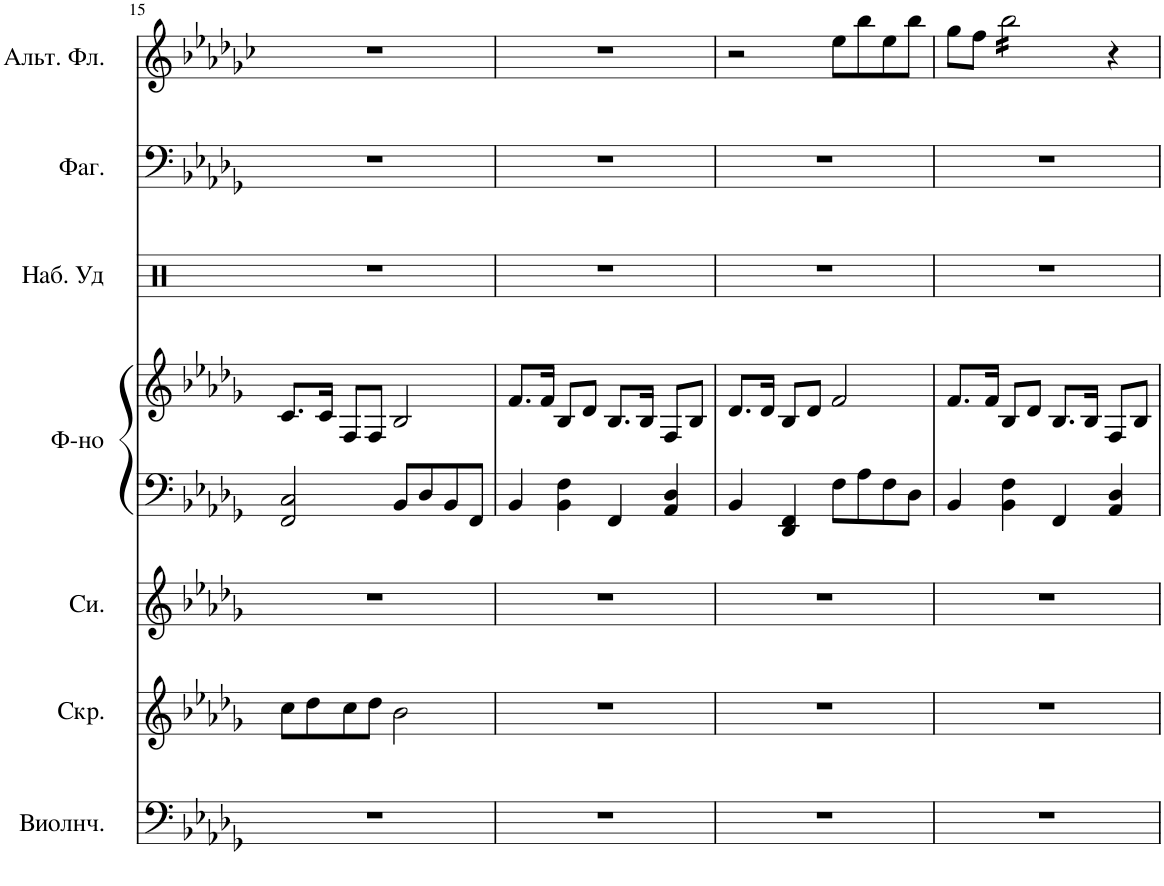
**kern	**kern	**kern	**kern	**kern	**kern	**kern	**kern
*part7	*part6	*part5	*part4	*part4	*part3	*part2	*part1
*staff8	*staff7	*staff6	*staff5	*staff4	*staff3	*staff2	*staff1
*I"Виолончель	*I"Скрипка	*I"Ситар	*I"Фортепиано	*	*I"Набор ударных	*I"Фагот	*I"Альтовая флейта
!!LO:PB:g=z
*clefF4	*clefG2	*clefG2	*clefF4	*clefG2	*clefX	*clefF4	*clefG2
*	*	*	*	*	*	*	*Trd3c5
*k[b-e-a-d-g-]	*k[b-e-a-d-g-]	*k[b-e-a-d-g-]	*k[b-e-a-d-g-]	*k[b-e-a-d-g-]	*k[]	*k[b-e-a-d-g-]	*k[b-e-a-d-g-c-]
*M4/4	*M4/4	*M4/4	*M4/4	*M4/4	*M4/4	*M4/4	*M4/4
=15	=15	=15	=15	=15	=15	=15	=15
1r	8cc\L	1r	2FF/ 2C/	8.c/L	1r	1r	1r
.	8dd-\	.	.	.	.	.	.
.	.	.	.	16c/Jk	.	.	.
.	8cc\	.	.	8F/L	.	.	.
.	8dd-\J	.	.	8F/J	.	.	.
.	2b-\	.	8BB-/L	2B-/	.	.	.
.	.	.	8D-/	.	.	.	.
.	.	.	8BB-/	.	.	.	.
.	.	.	8FF/J	.	.	.	.
=16	=16	=16	=16	=16	=16	=16	=16
1r	1r	1r	4BB-/	8.f/L	1r	1r	1r
.	.	.	.	16f/Jk	.	.	.
.	.	.	4BB-\ 4F\	8B-/L	.	.	.
.	.	.	.	8d-/J	.	.	.
.	.	.	4FF/	8.B-/L	.	.	.
.	.	.	.	16B-/Jk	.	.	.
.	.	.	4AA-/ 4D-/	8F/L	.	.	.
.	.	.	.	8B-/J	.	.	.
=17	=17	=17	=17	=17	=17	=17	=17
1r	1r	1r	4BB-/	8.d-/L	1r	1r	2r
.	.	.	.	16d-/Jk	.	.	.
.	.	.	4DD-/ 4FF/	8B-/L	.	.	.
.	.	.	.	8d-/J	.	.	.
.	.	.	8F\L	2f/	.	.	8ee-\L
.	.	.	8A-\	.	.	.	8bb-\
.	.	.	8F\	.	.	.	8ee-\
.	.	.	8D-\J	.	.	.	8bb-\J
=18	=18	=18	=18	=18	=18	=18	=18
1r	1r	1r	4BB-/	8.f/L	1r	1r	8gg-\L
.	.	.	.	.	.	.	8ff\J
.	.	.	.	16f/Jk	.	.	.
*	*	*	*	*	*	*	*tremolo
.	.	.	4BB-\ 4F\	8B-/L	.	.	16bb-\LL
.	.	.	.	.	.	.	16bb-\
.	.	.	.	8d-/J	.	.	16bb-\
.	.	.	.	.	.	.	16bb-\
.	.	.	4FF/	8.B-/L	.	.	16bb-\
.	.	.	.	.	.	.	16bb-\
.	.	.	.	.	.	.	16bb-\
.	.	.	.	16B-/Jk	.	.	16bb-\JJ
*	*	*	*	*	*	*	*Xtremolo
.	.	.	4AA-/ 4D-/	8F/L	.	.	4r
.	.	.	.	8B-/J	.	.	.
=	=	=	=	=	=	=	=
*-	*-	*-	*-	*-	*-	*-	*-
